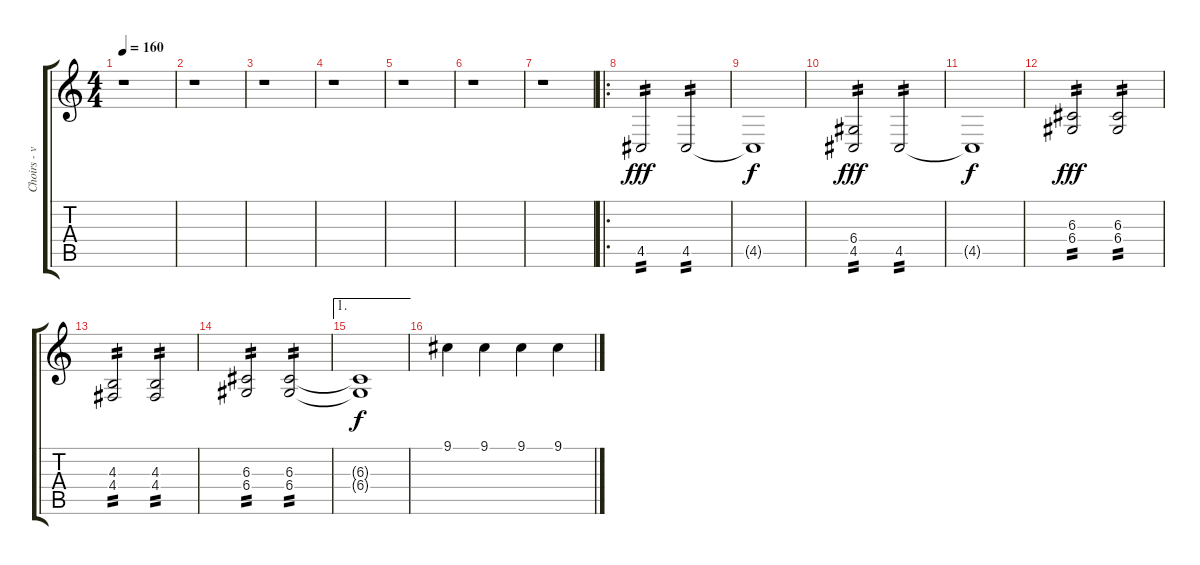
\track ("Choirs - voice" "Choirs - v") {instrument lead6voice}
\staff {score tabs}
\tuning (E4 B3 G3 D3 A2 E2) {hide}
\ts (4 4)
\tempo 160
\clef g2
\ks c
r.1{dy f} |
r.1 |
r.1 |
r.1 |
r.1 |
r.1 |
r.1 |
\ro
4.5.2{tp 2 dy fff volume 15 balance 13 instrument lead6voice} 4.5.2{tp 2} |
4.5{t}.1{dy f} |
(6.4 4.5).2{tp 2 dy fff} 4.5.2{tp 2} |
4.5{t}.1{dy f} |
(6.3 6.4).2{tp 2 dy fff} (6.3 6.4).2{tp 2} |
(4.3 4.4).2{tp 2} (4.3 4.4).2{tp 2} |
(6.3 6.4).2{tp 2} (6.3 6.4).2{tp 2} |
\ae 1
(6.3{t} 6.4{t}).1{dy f} |
9.1.4{volume 15 balance 8 instrument violin} 9.1.4 9.1.4 9.1.4
